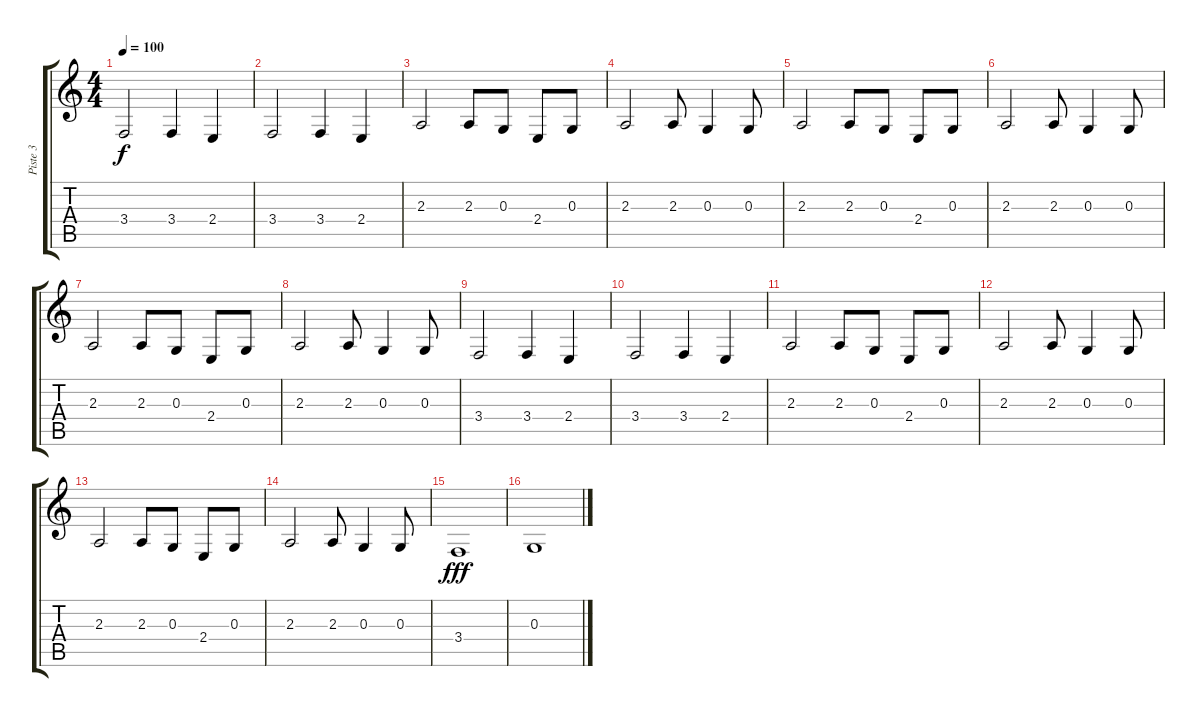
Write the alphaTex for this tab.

\track ("Piste 3" "Piste 3") {instrument clarinet}
\staff {score tabs}
\tuning (E4 B3 G3 D3 A2 E2) {hide}
\ts (4 4)
\tempo 100
\clef g2
\ks c
3.4.2{dy f} 3.4.4 2.4.4 |
3.4.2 3.4.4 2.4.4 |
2.3.2 2.3.8 0.3.8 2.4.8 0.3.8 |
2.3.2 2.3.8 0.3.4 0.3.8 |
2.3.2 2.3.8 0.3.8 2.4.8 0.3.8 |
2.3.2 2.3.8 0.3.4 0.3.8 |
2.3.2 2.3.8 0.3.8 2.4.8 0.3.8 |
2.3.2 2.3.8 0.3.4 0.3.8 |
3.4.2 3.4.4 2.4.4 |
3.4.2 3.4.4 2.4.4 |
2.3.2 2.3.8 0.3.8 2.4.8 0.3.8 |
2.3.2 2.3.8 0.3.4 0.3.8 |
2.3.2 2.3.8 0.3.8 2.4.8 0.3.8 |
2.3.2 2.3.8 0.3.4 0.3.8 |
3.4.1{dy fff} |
0.3.1
